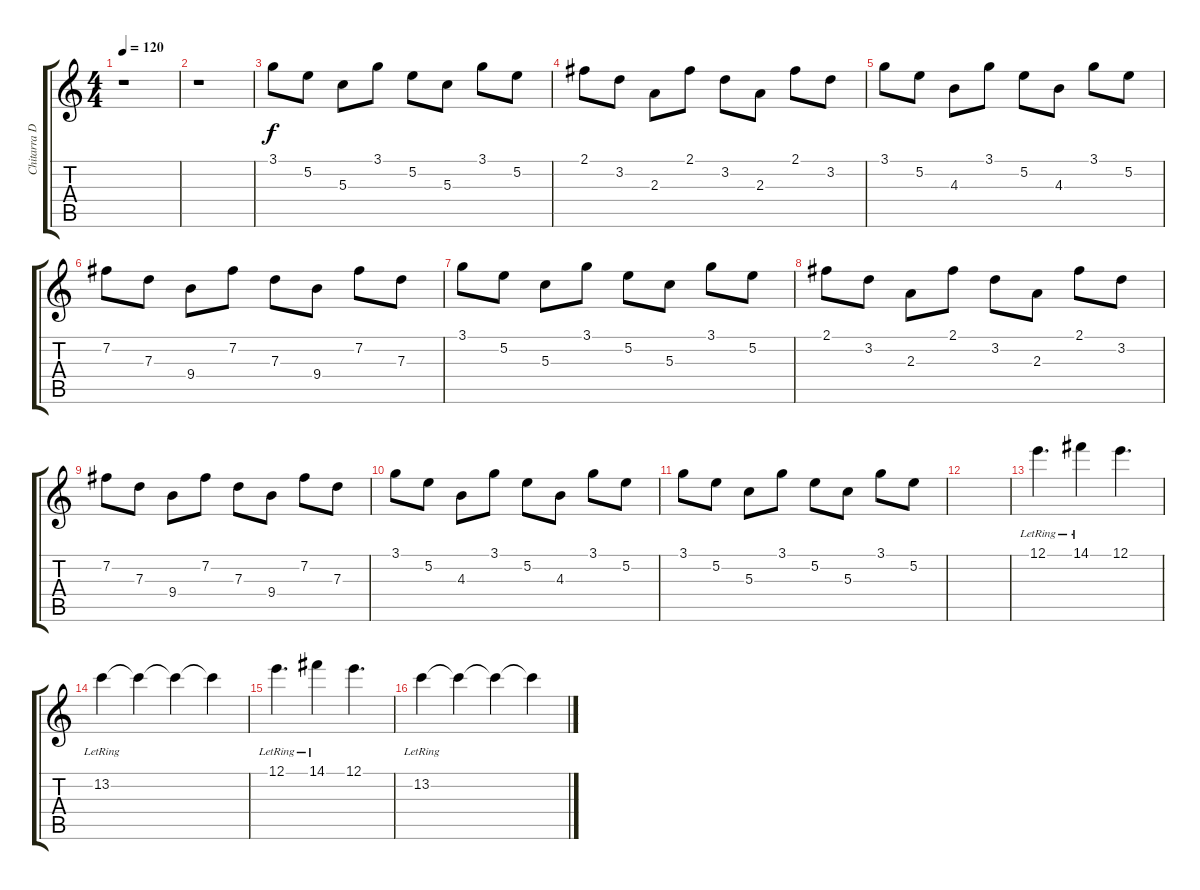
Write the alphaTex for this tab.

\track ("Chitarra Distorta" "Chitarra D") {instrument distortionguitar}
\staff {score tabs}
\tuning (E4 B3 G3 D3 A2 E2) {hide}
\ts (4 4)
\tempo 120
\clef g2
\ks c
r.1{dy f} |
r.1 |
3.1.8 5.2.8 5.3.8 3.1.8 5.2.8 5.3.8 3.1.8 5.2.8 |
2.1.8 3.2.8 2.3.8 2.1.8 3.2.8 2.3.8 2.1.8 3.2.8 |
3.1.8 5.2.8 4.3.8 3.1.8 5.2.8 4.3.8 3.1.8 5.2.8 |
7.2.8 7.3.8 9.4.8 7.2.8 7.3.8 9.4.8 7.2.8 7.3.8 |
3.1.8 5.2.8 5.3.8 3.1.8 5.2.8 5.3.8 3.1.8 5.2.8 |
2.1.8 3.2.8 2.3.8 2.1.8 3.2.8 2.3.8 2.1.8 3.2.8 |
7.2.8 7.3.8 9.4.8 7.2.8 7.3.8 9.4.8 7.2.8 7.3.8 |
3.1.8 5.2.8 4.3.8 3.1.8 5.2.8 4.3.8 3.1.8 5.2.8 |
3.1.8 5.2.8 5.3.8 3.1.8 5.2.8 5.3.8 3.1.8 5.2.8 |
|
12.1{lr}.4{d} 14.1{lr}.4 12.1.4{d} |
13.2{lr}.4 13.2{t}.4 13.2{t}.4 13.2{t}.4 |
12.1{lr}.4{d} 14.1{lr}.4 12.1.4{d} |
13.2{lr}.4 13.2{t}.4 13.2{t}.4 13.2{t}.4
